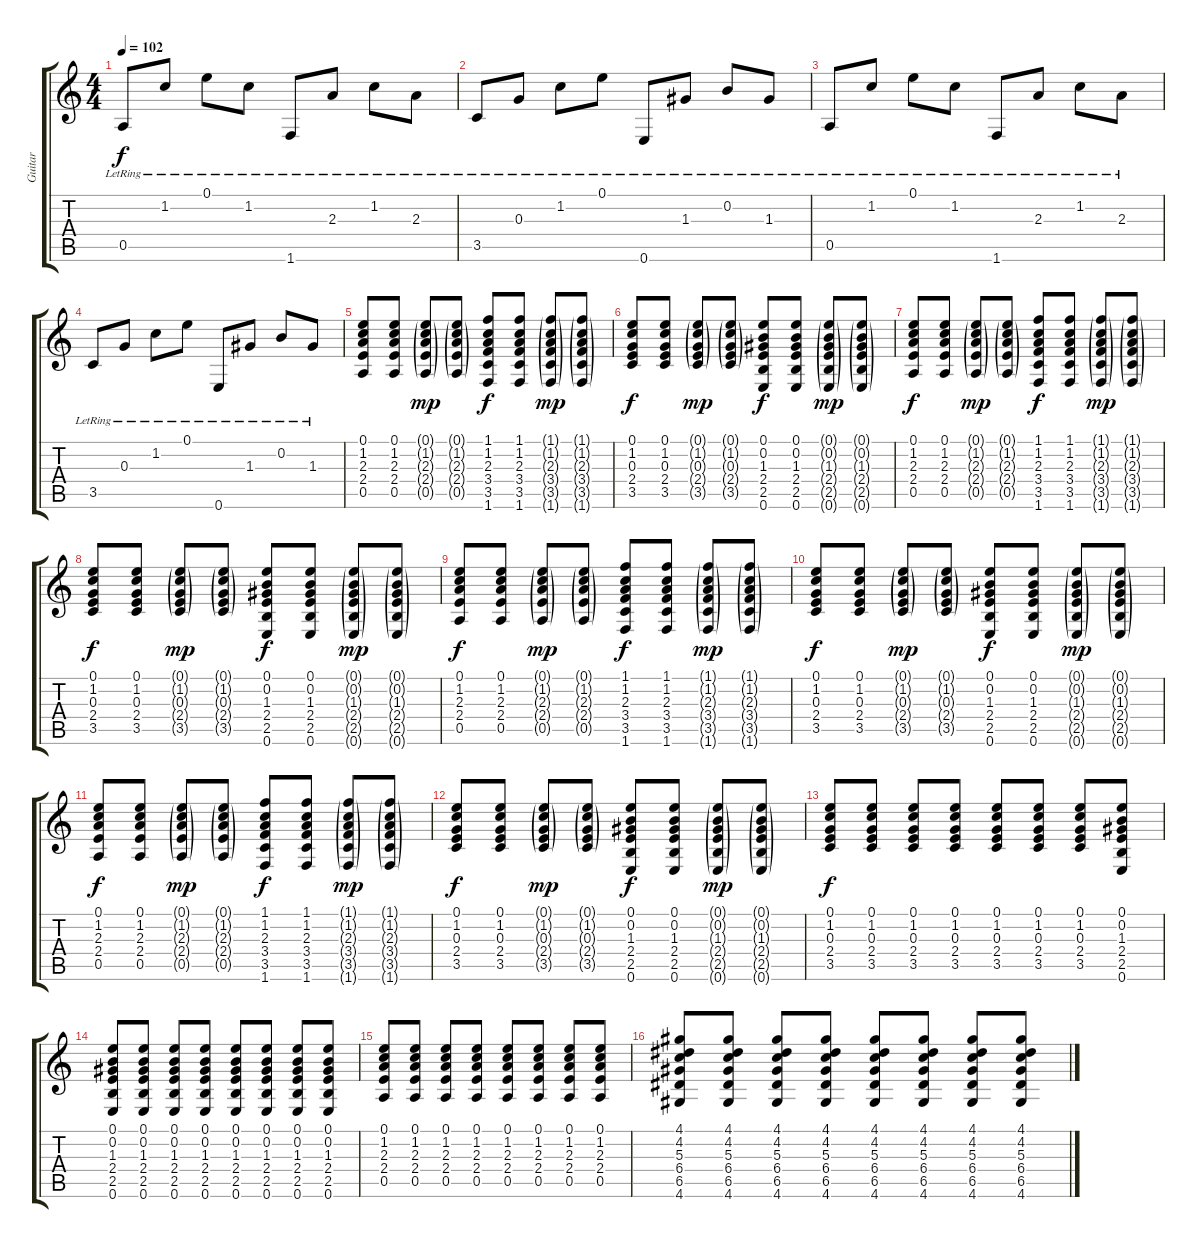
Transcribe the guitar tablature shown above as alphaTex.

\track ("Guitar" "Guitar") {instrument distortionguitar}
\staff {score tabs}
\tuning (E4 B3 G3 D3 A2 E2) {hide}
\ts (4 4)
\tempo 102
\clef g2
\ks c
0.5{lr}.8{dy f} 1.2{lr}.8 0.1{lr}.8 1.2{lr}.8 1.6{lr}.8 2.3{lr}.8 1.2{lr}.8 2.3{lr}.8 |
3.5{lr}.8 0.3{lr}.8 1.2{lr}.8 0.1{lr}.8 0.6{lr}.8 1.3{lr}.8 0.2{lr}.8 1.3{lr}.8 |
0.5{lr}.8 1.2{lr}.8 0.1{lr}.8 1.2{lr}.8 1.6{lr}.8 2.3{lr}.8 1.2{lr}.8 2.3{lr}.8 |
3.5{lr}.8 0.3{lr}.8 1.2{lr}.8 0.1{lr}.8 0.6{lr}.8 1.3{lr}.8 0.2{lr}.8 1.3{lr}.8 |
(0.1 1.2 2.3 2.4 0.5).8{instrument distortionguitar} (0.1 1.2 2.3 2.4 0.5).8 (0.1{g} 1.2{g} 2.3{g} 2.4{g} 0.5{g}).8{dy mp} (0.1{g} 1.2{g} 2.3{g} 2.4{g} 0.5{g}).8 (1.1 1.2 2.3 3.4 3.5 1.6).8{dy f} (1.1 1.2 2.3 3.4 3.5 1.6).8 (1.1{g} 1.2{g} 2.3{g} 3.4{g} 3.5{g} 1.6{g}).8{dy mp} (1.1{g} 1.2{g} 2.3{g} 3.4{g} 3.5{g} 1.6{g}).8 |
(0.1 1.2 0.3 2.4 3.5).8{dy f} (0.1 1.2 0.3 2.4 3.5).8 (0.1{g} 1.2{g} 0.3{g} 2.4{g} 3.5{g}).8{dy mp} (0.1{g} 1.2{g} 0.3{g} 2.4{g} 3.5{g}).8 (0.1 0.2 1.3 2.4 2.5 0.6).8{dy f} (0.1 0.2 1.3 2.4 2.5 0.6).8 (0.1{g} 0.2{g} 1.3{g} 2.4{g} 2.5{g} 0.6{g}).8{dy mp} (0.1{g} 0.2{g} 1.3{g} 2.4{g} 2.5{g} 0.6{g}).8 |
(0.1 1.2 2.3 2.4 0.5).8{dy f} (0.1 1.2 2.3 2.4 0.5).8 (0.1{g} 1.2{g} 2.3{g} 2.4{g} 0.5{g}).8{dy mp} (0.1{g} 1.2{g} 2.3{g} 2.4{g} 0.5{g}).8 (1.1 1.2 2.3 3.4 3.5 1.6).8{dy f} (1.1 1.2 2.3 3.4 3.5 1.6).8 (1.1{g} 1.2{g} 2.3{g} 3.4{g} 3.5{g} 1.6{g}).8{dy mp} (1.1{g} 1.2{g} 2.3{g} 3.4{g} 3.5{g} 1.6{g}).8 |
(0.1 1.2 0.3 2.4 3.5).8{dy f} (0.1 1.2 0.3 2.4 3.5).8 (0.1{g} 1.2{g} 0.3{g} 2.4{g} 3.5{g}).8{dy mp} (0.1{g} 1.2{g} 0.3{g} 2.4{g} 3.5{g}).8 (0.1 0.2 1.3 2.4 2.5 0.6).8{dy f} (0.1 0.2 1.3 2.4 2.5 0.6).8 (0.1{g} 0.2{g} 1.3{g} 2.4{g} 2.5{g} 0.6{g}).8{dy mp} (0.1{g} 0.2{g} 1.3{g} 2.4{g} 2.5{g} 0.6{g}).8 |
(0.1 1.2 2.3 2.4 0.5).8{dy f} (0.1 1.2 2.3 2.4 0.5).8 (0.1{g} 1.2{g} 2.3{g} 2.4{g} 0.5{g}).8{dy mp} (0.1{g} 1.2{g} 2.3{g} 2.4{g} 0.5{g}).8 (1.1 1.2 2.3 3.4 3.5 1.6).8{dy f} (1.1 1.2 2.3 3.4 3.5 1.6).8 (1.1{g} 1.2{g} 2.3{g} 3.4{g} 3.5{g} 1.6{g}).8{dy mp} (1.1{g} 1.2{g} 2.3{g} 3.4{g} 3.5{g} 1.6{g}).8 |
(0.1 1.2 0.3 2.4 3.5).8{dy f} (0.1 1.2 0.3 2.4 3.5).8 (0.1{g} 1.2{g} 0.3{g} 2.4{g} 3.5{g}).8{dy mp} (0.1{g} 1.2{g} 0.3{g} 2.4{g} 3.5{g}).8 (0.1 0.2 1.3 2.4 2.5 0.6).8{dy f} (0.1 0.2 1.3 2.4 2.5 0.6).8 (0.1{g} 0.2{g} 1.3{g} 2.4{g} 2.5{g} 0.6{g}).8{dy mp} (0.1{g} 0.2{g} 1.3{g} 2.4{g} 2.5{g} 0.6{g}).8 |
(0.1 1.2 2.3 2.4 0.5).8{dy f} (0.1 1.2 2.3 2.4 0.5).8 (0.1{g} 1.2{g} 2.3{g} 2.4{g} 0.5{g}).8{dy mp} (0.1{g} 1.2{g} 2.3{g} 2.4{g} 0.5{g}).8 (1.1 1.2 2.3 3.4 3.5 1.6).8{dy f} (1.1 1.2 2.3 3.4 3.5 1.6).8 (1.1{g} 1.2{g} 2.3{g} 3.4{g} 3.5{g} 1.6{g}).8{dy mp} (1.1{g} 1.2{g} 2.3{g} 3.4{g} 3.5{g} 1.6{g}).8 |
(0.1 1.2 0.3 2.4 3.5).8{dy f} (0.1 1.2 0.3 2.4 3.5).8 (0.1{g} 1.2{g} 0.3{g} 2.4{g} 3.5{g}).8{dy mp} (0.1{g} 1.2{g} 0.3{g} 2.4{g} 3.5{g}).8 (0.1 0.2 1.3 2.4 2.5 0.6).8{dy f} (0.1 0.2 1.3 2.4 2.5 0.6).8 (0.1{g} 0.2{g} 1.3{g} 2.4{g} 2.5{g} 0.6{g}).8{dy mp} (0.1{g} 0.2{g} 1.3{g} 2.4{g} 2.5{g} 0.6{g}).8 |
(0.1 1.2 0.3 2.4 3.5).8{dy f} (0.1 1.2 0.3 2.4 3.5).8 (0.1 1.2 0.3 2.4 3.5).8 (0.1 1.2 0.3 2.4 3.5).8 (0.1 1.2 0.3 2.4 3.5).8 (0.1 1.2 0.3 2.4 3.5).8 (0.1 1.2 0.3 2.4 3.5).8 (0.1 0.2 1.3 2.4 2.5 0.6).8 |
(0.1 0.2 1.3 2.4 2.5 0.6).8 (0.1 0.2 1.3 2.4 2.5 0.6).8 (0.1 0.2 1.3 2.4 2.5 0.6).8 (0.1 0.2 1.3 2.4 2.5 0.6).8 (0.1 0.2 1.3 2.4 2.5 0.6).8 (0.1 0.2 1.3 2.4 2.5 0.6).8 (0.1 0.2 1.3 2.4 2.5 0.6).8 (0.1 0.2 1.3 2.4 2.5 0.6).8 |
(0.1 1.2 2.3 2.4 0.5).8 (0.1 1.2 2.3 2.4 0.5).8 (0.1 1.2 2.3 2.4 0.5).8 (0.1 1.2 2.3 2.4 0.5).8 (0.1 1.2 2.3 2.4 0.5).8 (0.1 1.2 2.3 2.4 0.5).8 (0.1 1.2 2.3 2.4 0.5).8 (0.1 1.2 2.3 2.4 0.5).8 |
(4.1 4.2 5.3 6.4 6.5 4.6).8 (4.1 4.2 5.3 6.4 6.5 4.6).8 (4.1 4.2 5.3 6.4 6.5 4.6).8 (4.1 4.2 5.3 6.4 6.5 4.6).8 (4.1 4.2 5.3 6.4 6.5 4.6).8 (4.1 4.2 5.3 6.4 6.5 4.6).8 (4.1 4.2 5.3 6.4 6.5 4.6).8 (4.1 4.2 5.3 6.4 6.5 4.6).8
